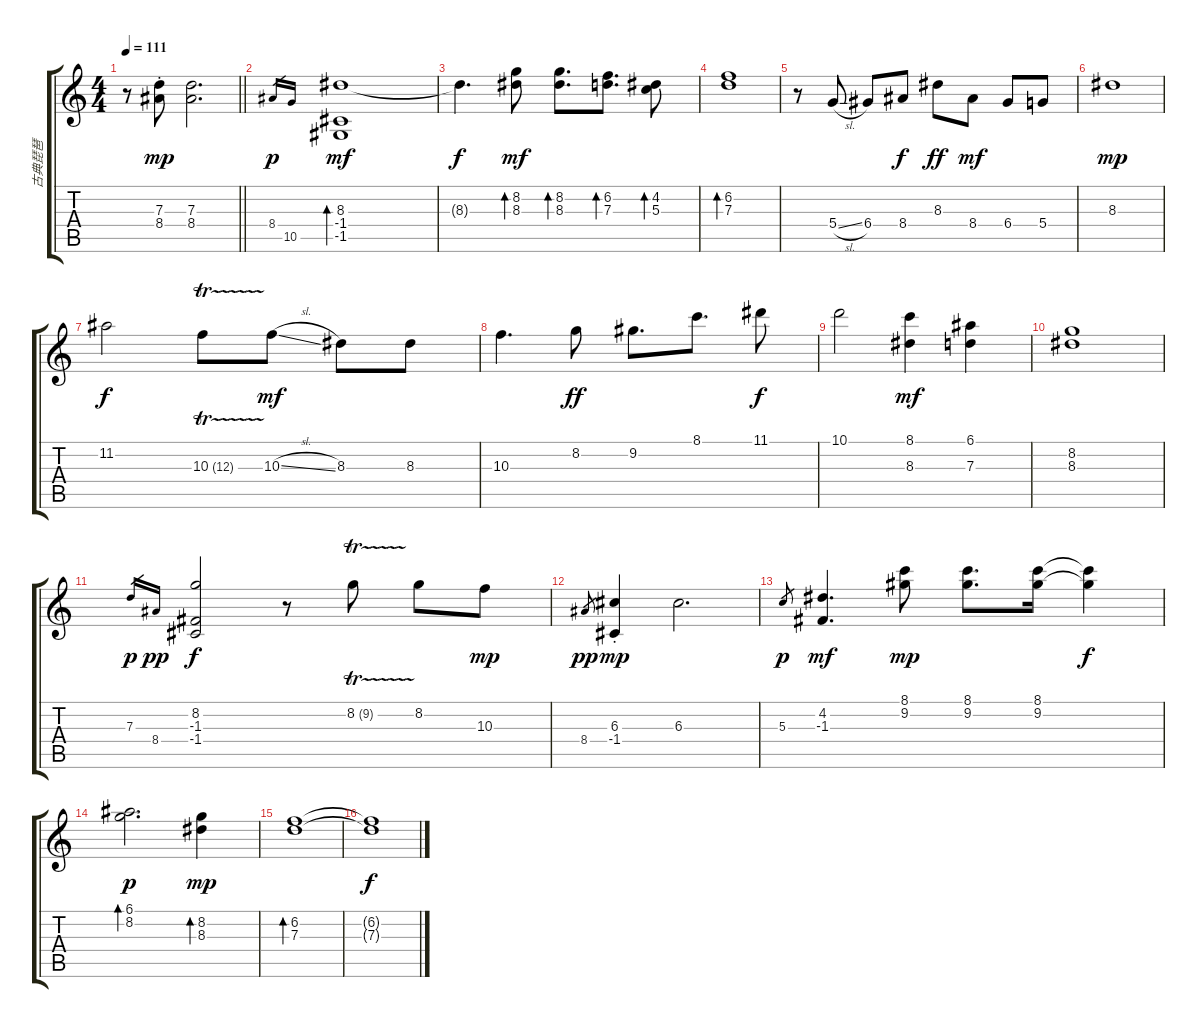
\track ("古典琵琶" "古典琵琶") {instrument acousticguitarnylon}
\staff {score tabs}
\tuning (E4 B3 G3 D3 A2 E2) {hide}
\ts (4 4)
\tempo 111
\clef g2
\barLineRight lightlight
\ks c
r.8{dy f} (7.3{st} 8.4{st}).8{dy mp} (7.3 8.4).2{d} |
8.4.16{gr dy p} 10.5.16{gr} (8.3 -1.4 -1.5).1{bd 120 dy mf} |
8.3{t}.4{d dy f} (8.2 8.3).8{bd 60 dy mf} (8.2 8.3).8{d bd 30} (6.2 7.3).8{d bd 30} (4.2 5.3).8{bd 30} |
(6.2 7.3).1{bd 30} |
r.8 5.4{sl}.8 6.4.8 8.4.8{dy f} 8.3.8{dy ff} 8.4.8{dy mf} 6.4.8 5.4.8 |
8.3.1{dy mp} |
11.2.2{dy f} 10.3{tr (12 16)}.8 10.3{sl}.8{dy mf} 8.3.8 8.3.8 |
10.3.4{d} 8.2.8{dy ff} 9.2.8{d} 8.1.8{d} 11.1.8{dy f} |
10.1.2 (8.1 8.3).4{dy mf} (6.1 7.3).4 |
(8.2 8.3).1 |
7.3.16{gr dy p} 8.4.16{gr dy pp} (8.2 -1.3 -1.4).2{dy f} r.8 8.2{tr (9 16)}.8 8.2.8 10.3.8{dy mp} |
8.4.8{gr dy pp} (6.3{st} -1.4).4{dy mp} 6.3.2{d} |
5.3.8{gr dy p} (4.2 -1.3).4{d dy mf} (8.1 9.2).8{dy mp} (8.1 9.2).8{d} (8.1 9.2).16 (8.1{t} 9.2{t}).4{dy f} |
(6.1 8.2).2{d bd 60 dy p} (8.2 8.3).4{bd 120 dy mp} |
(6.2 7.3).1{bd 120} |
(6.2{t} 7.3{t}).1{dy f}
